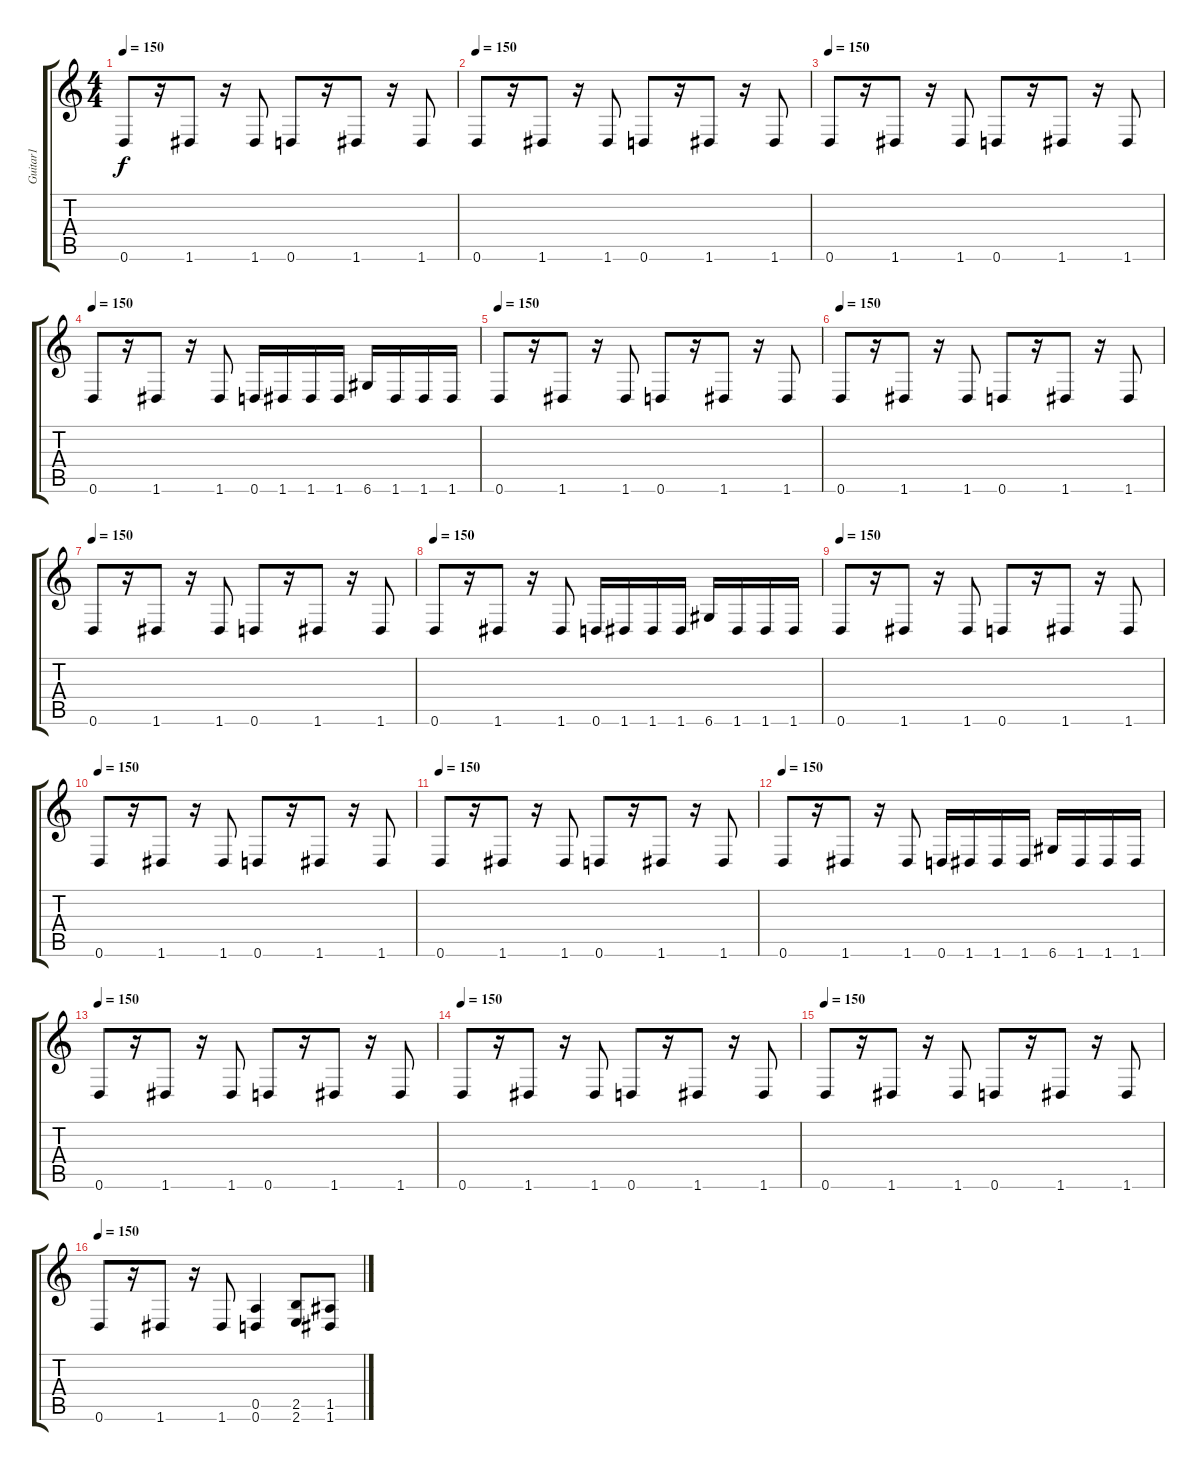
\track ("Guitar1" "Guitar1") {instrument distortionguitar}
\staff {score tabs}
\tuning (E4 B3 G3 D3 A2 D2) {hide}
\ts (4 4)
\tempo 150
\clef g2
\ks c
0.6.8{dy f volume 16 balance 0} r.16 1.6.8 r.16 1.6.8 0.6.8 r.16 1.6.8 r.16 1.6.8 |
\tempo 150
0.6.8{volume 16} r.16 1.6.8 r.16 1.6.8 0.6.8 r.16 1.6.8 r.16 1.6.8 |
\tempo 150
0.6.8 r.16 1.6.8 r.16 1.6.8 0.6.8 r.16 1.6.8 r.16 1.6.8 |
\tempo 150
0.6.8 r.16 1.6.8 r.16 1.6.8 0.6.16 1.6.16 1.6.16 1.6.16 6.6.16 1.6.16 1.6.16 1.6.16 |
\tempo 150
0.6.8 r.16 1.6.8 r.16 1.6.8 0.6.8 r.16 1.6.8 r.16 1.6.8 |
\tempo 150
0.6.8 r.16 1.6.8 r.16 1.6.8 0.6.8 r.16 1.6.8 r.16 1.6.8 |
\tempo 150
0.6.8 r.16 1.6.8 r.16 1.6.8 0.6.8 r.16 1.6.8 r.16 1.6.8 |
\tempo 150
0.6.8 r.16 1.6.8 r.16 1.6.8 0.6.16 1.6.16 1.6.16 1.6.16 6.6.16 1.6.16 1.6.16 1.6.16 |
\tempo 150
0.6.8 r.16 1.6.8 r.16 1.6.8 0.6.8 r.16 1.6.8 r.16 1.6.8 |
\tempo 150
0.6.8 r.16 1.6.8 r.16 1.6.8 0.6.8 r.16 1.6.8 r.16 1.6.8 |
\tempo 150
0.6.8 r.16 1.6.8 r.16 1.6.8 0.6.8 r.16 1.6.8 r.16 1.6.8 |
\tempo 150
0.6.8 r.16 1.6.8 r.16 1.6.8 0.6.16 1.6.16 1.6.16 1.6.16 6.6.16 1.6.16 1.6.16 1.6.16 |
\tempo 150
0.6.8 r.16 1.6.8 r.16 1.6.8 0.6.8 r.16 1.6.8 r.16 1.6.8 |
\tempo 150
0.6.8 r.16 1.6.8 r.16 1.6.8 0.6.8 r.16 1.6.8 r.16 1.6.8 |
\tempo 150
0.6.8 r.16 1.6.8 r.16 1.6.8 0.6.8 r.16 1.6.8 r.16 1.6.8 |
\tempo 150
0.6.8 r.16 1.6.8 r.16 1.6.8 (0.5 0.6).4 (2.5 2.6).8 (1.5 1.6).8
